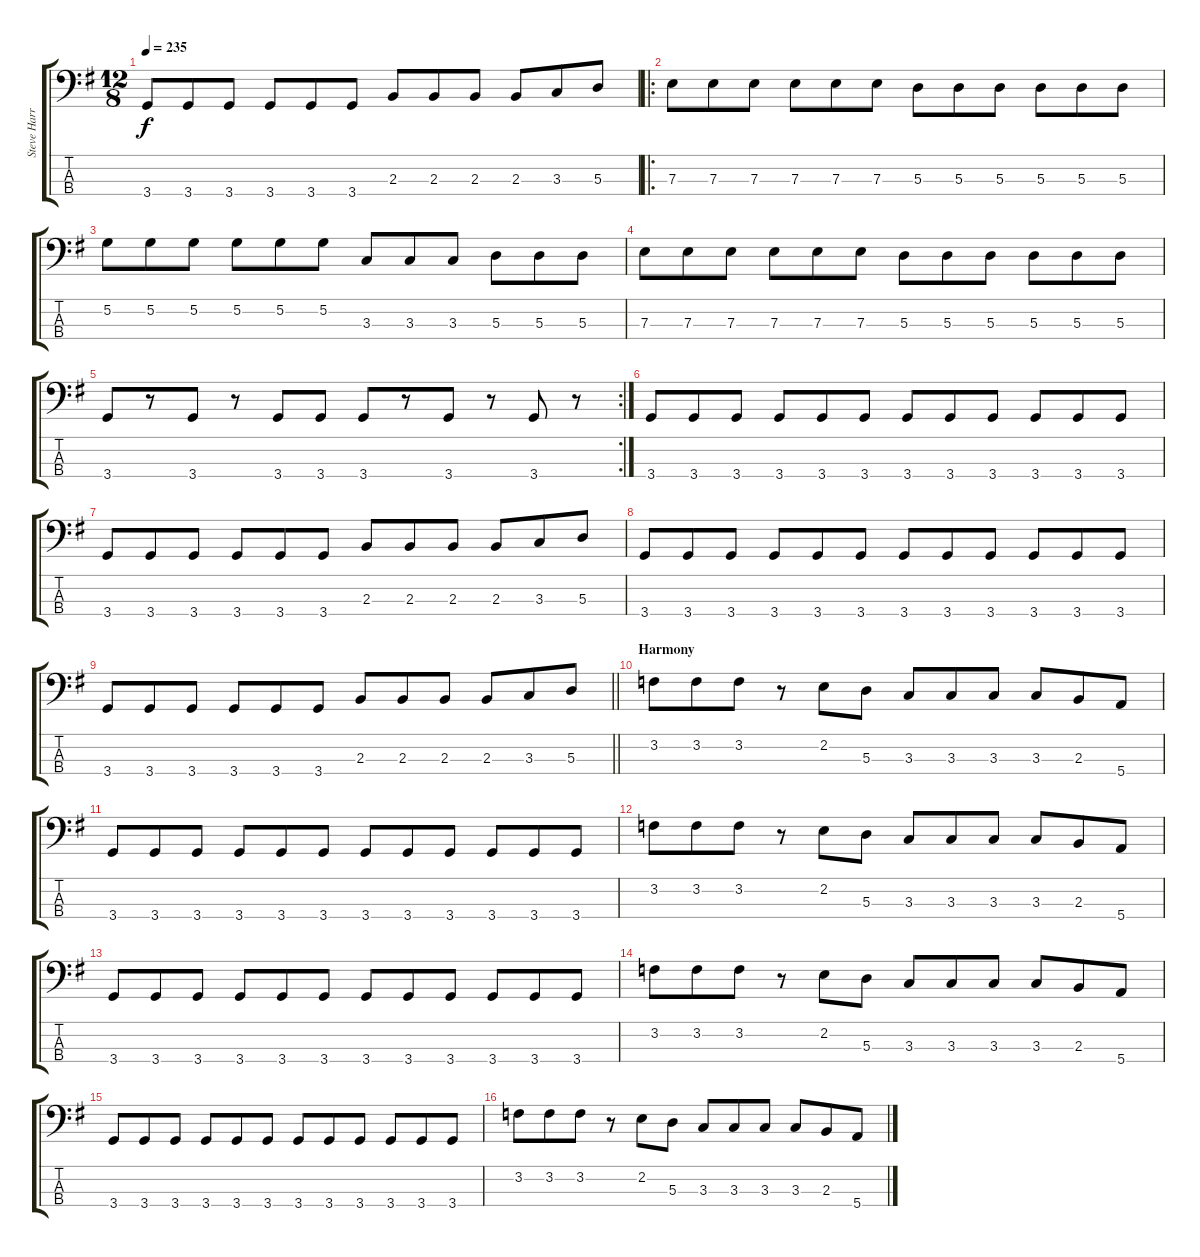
\track ("Steve Harris (Bass)" "Steve Harr") {instrument electricbassfinger}
\staff {score tabs}
\tuning (G2 D2 A1 E1) {hide}
\ts (12 8)
\tempo 235
\clef f4
\ks eminor
3.4.8{dy f} 3.4.8 3.4.8 3.4.8 3.4.8 3.4.8 2.3.8 2.3.8 2.3.8 2.3.8 3.3.8 5.3.8 |
\ro
7.3.8 7.3.8 7.3.8 7.3.8 7.3.8 7.3.8 5.3.8 5.3.8 5.3.8 5.3.8 5.3.8 5.3.8 |
5.2.8 5.2.8 5.2.8 5.2.8 5.2.8 5.2.8 3.3.8 3.3.8 3.3.8 5.3.8 5.3.8 5.3.8 |
7.3.8 7.3.8 7.3.8 7.3.8 7.3.8 7.3.8 5.3.8 5.3.8 5.3.8 5.3.8 5.3.8 5.3.8 |
\rc 2
3.4.8 r.8 3.4.8 r.8 3.4.8 3.4.8 3.4.8 r.8 3.4.8 r.8 3.4.8 r.8 |
3.4.8 3.4.8 3.4.8 3.4.8 3.4.8 3.4.8 3.4.8 3.4.8 3.4.8 3.4.8 3.4.8 3.4.8 |
3.4.8 3.4.8 3.4.8 3.4.8 3.4.8 3.4.8 2.3.8 2.3.8 2.3.8 2.3.8 3.3.8 5.3.8 |
3.4.8 3.4.8 3.4.8 3.4.8 3.4.8 3.4.8 3.4.8 3.4.8 3.4.8 3.4.8 3.4.8 3.4.8 |
\barLineRight lightlight
3.4.8 3.4.8 3.4.8 3.4.8 3.4.8 3.4.8 2.3.8 2.3.8 2.3.8 2.3.8 3.3.8 5.3.8 |
\section ("" "Harmony")
3.2.8 3.2.8 3.2.8 r.8 2.2.8 5.3.8 3.3.8 3.3.8 3.3.8 3.3.8 2.3.8 5.4.8 |
3.4.8 3.4.8 3.4.8 3.4.8 3.4.8 3.4.8 3.4.8 3.4.8 3.4.8 3.4.8 3.4.8 3.4.8 |
3.2.8 3.2.8 3.2.8 r.8 2.2.8 5.3.8 3.3.8 3.3.8 3.3.8 3.3.8 2.3.8 5.4.8 |
3.4.8 3.4.8 3.4.8 3.4.8 3.4.8 3.4.8 3.4.8 3.4.8 3.4.8 3.4.8 3.4.8 3.4.8 |
3.2.8 3.2.8 3.2.8 r.8 2.2.8 5.3.8 3.3.8 3.3.8 3.3.8 3.3.8 2.3.8 5.4.8 |
3.4.8 3.4.8 3.4.8 3.4.8 3.4.8 3.4.8 3.4.8 3.4.8 3.4.8 3.4.8 3.4.8 3.4.8 |
3.2.8 3.2.8 3.2.8 r.8 2.2.8 5.3.8 3.3.8 3.3.8 3.3.8 3.3.8 2.3.8 5.4.8
